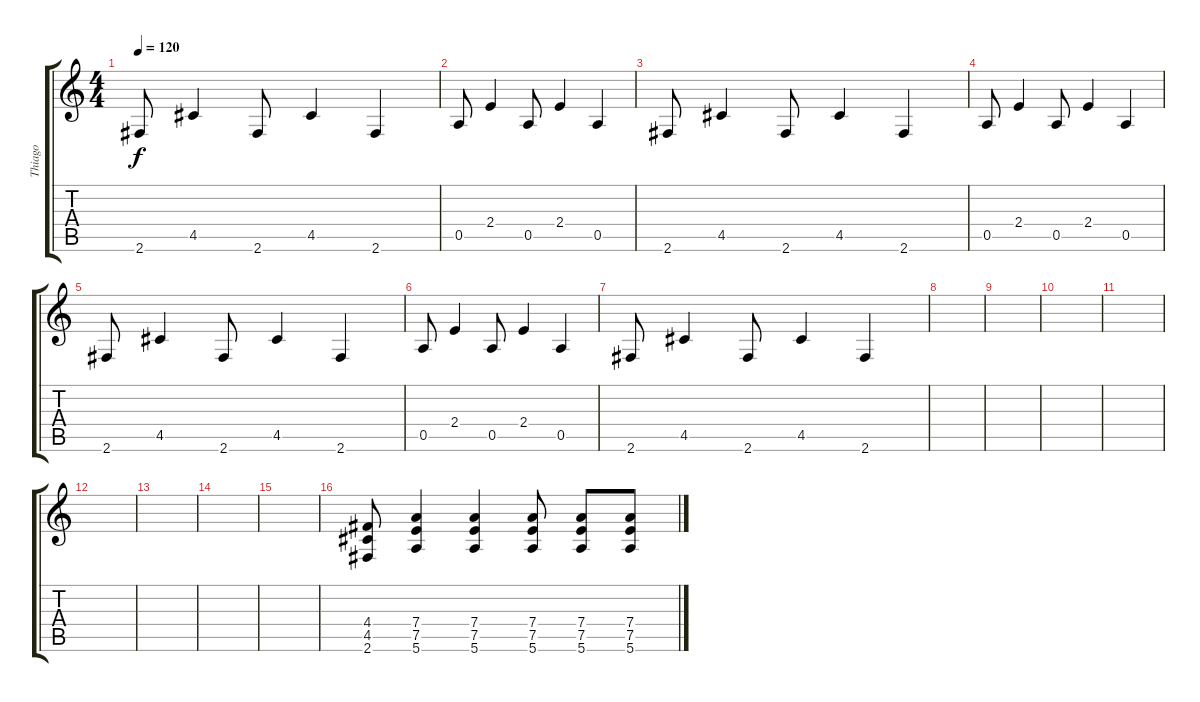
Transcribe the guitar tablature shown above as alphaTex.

\track ("Thiago" "Thiago") {instrument electricguitarclean}
\staff {score tabs}
\tuning (E4 B3 G3 D3 A2 E2) {hide}
\ts (4 4)
\tempo 120
\clef g2
\ks c
2.6.8{dy f} 4.5.4 2.6.8 4.5.4 2.6.4 |
0.5.8 2.4.4 0.5.8 2.4.4 0.5.4 |
2.6.8 4.5.4 2.6.8 4.5.4 2.6.4 |
0.5.8 2.4.4 0.5.8 2.4.4 0.5.4 |
2.6.8 4.5.4 2.6.8 4.5.4 2.6.4 |
0.5.8 2.4.4 0.5.8 2.4.4 0.5.4 |
2.6.8 4.5.4 2.6.8 4.5.4 2.6.4 |
|
|
|
|
|
|
|
|
(4.4 4.5 2.6).8 (7.4 7.5 5.6).4 (7.4 7.5 5.6).4 (7.4 7.5 5.6).8 (7.4 7.5 5.6).8 (7.4 7.5 5.6).8
